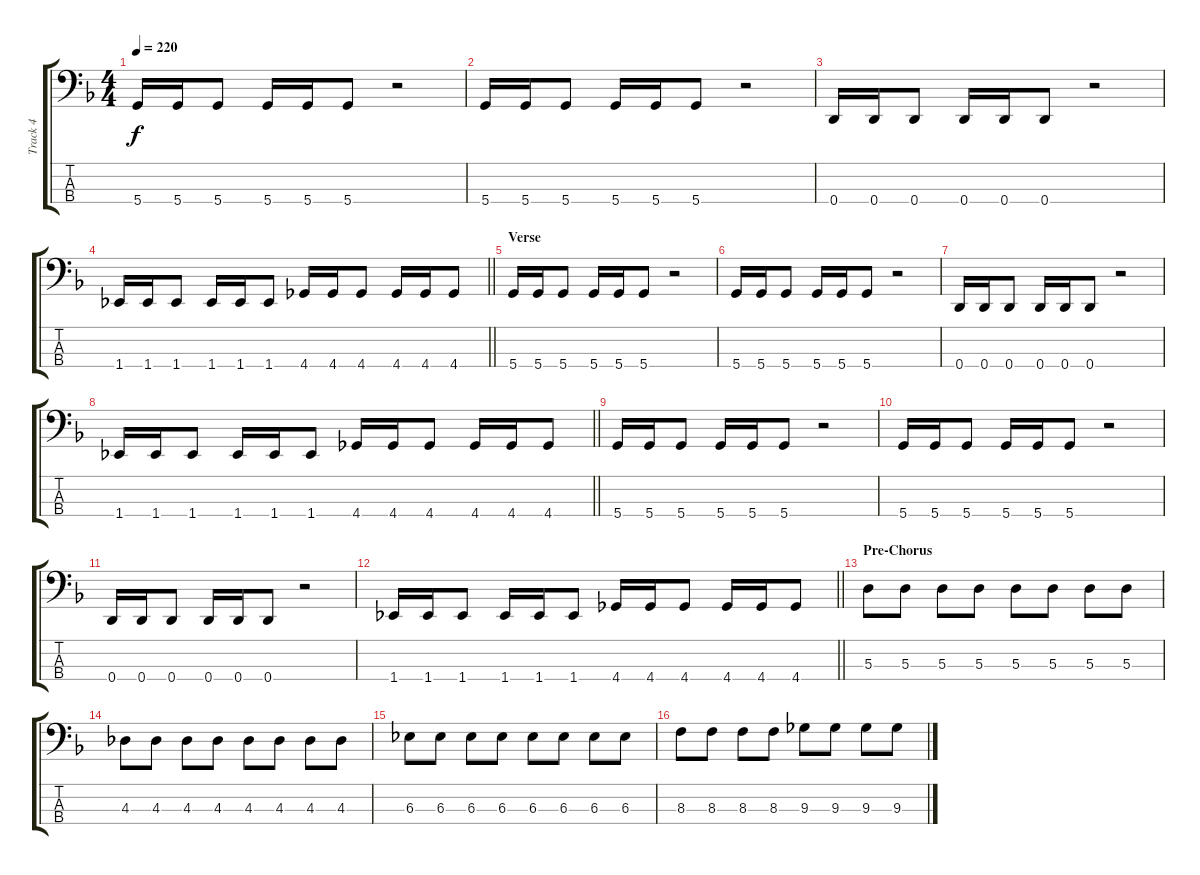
\track ("Track 4" "Track 4") {instrument electricbassfinger}
\staff {score tabs}
\tuning (G2 D2 A1 D1) {hide}
\ts (4 4)
\tempo 220
\clef f4
\ks dminor
5.4.16{dy f} 5.4.16 5.4.8 5.4.16 5.4.16 5.4.8 r.2 |
5.4.16 5.4.16 5.4.8 5.4.16 5.4.16 5.4.8 r.2 |
0.4.16 0.4.16 0.4.8 0.4.16 0.4.16 0.4.8 r.2 |
\barLineRight lightlight
1.4.16 1.4.16 1.4.8 1.4.16 1.4.16 1.4.8 4.4.16 4.4.16 4.4.8 4.4.16 4.4.16 4.4.8 |
\section ("" "Verse")
5.4.16 5.4.16 5.4.8 5.4.16 5.4.16 5.4.8 r.2 |
5.4.16 5.4.16 5.4.8 5.4.16 5.4.16 5.4.8 r.2 |
0.4.16 0.4.16 0.4.8 0.4.16 0.4.16 0.4.8 r.2 |
\barLineRight lightlight
1.4.16 1.4.16 1.4.8 1.4.16 1.4.16 1.4.8 4.4.16 4.4.16 4.4.8 4.4.16 4.4.16 4.4.8 |
5.4.16 5.4.16 5.4.8 5.4.16 5.4.16 5.4.8 r.2 |
5.4.16 5.4.16 5.4.8 5.4.16 5.4.16 5.4.8 r.2 |
0.4.16 0.4.16 0.4.8 0.4.16 0.4.16 0.4.8 r.2 |
\barLineRight lightlight
1.4.16 1.4.16 1.4.8 1.4.16 1.4.16 1.4.8 4.4.16 4.4.16 4.4.8 4.4.16 4.4.16 4.4.8 |
\section ("" "Pre-Chorus")
5.3.8 5.3.8 5.3.8 5.3.8 5.3.8 5.3.8 5.3.8 5.3.8 |
4.3.8 4.3.8 4.3.8 4.3.8 4.3.8 4.3.8 4.3.8 4.3.8 |
6.3.8 6.3.8 6.3.8 6.3.8 6.3.8 6.3.8 6.3.8 6.3.8 |
8.3.8 8.3.8 8.3.8 8.3.8 9.3.8 9.3.8 9.3.8 9.3.8
